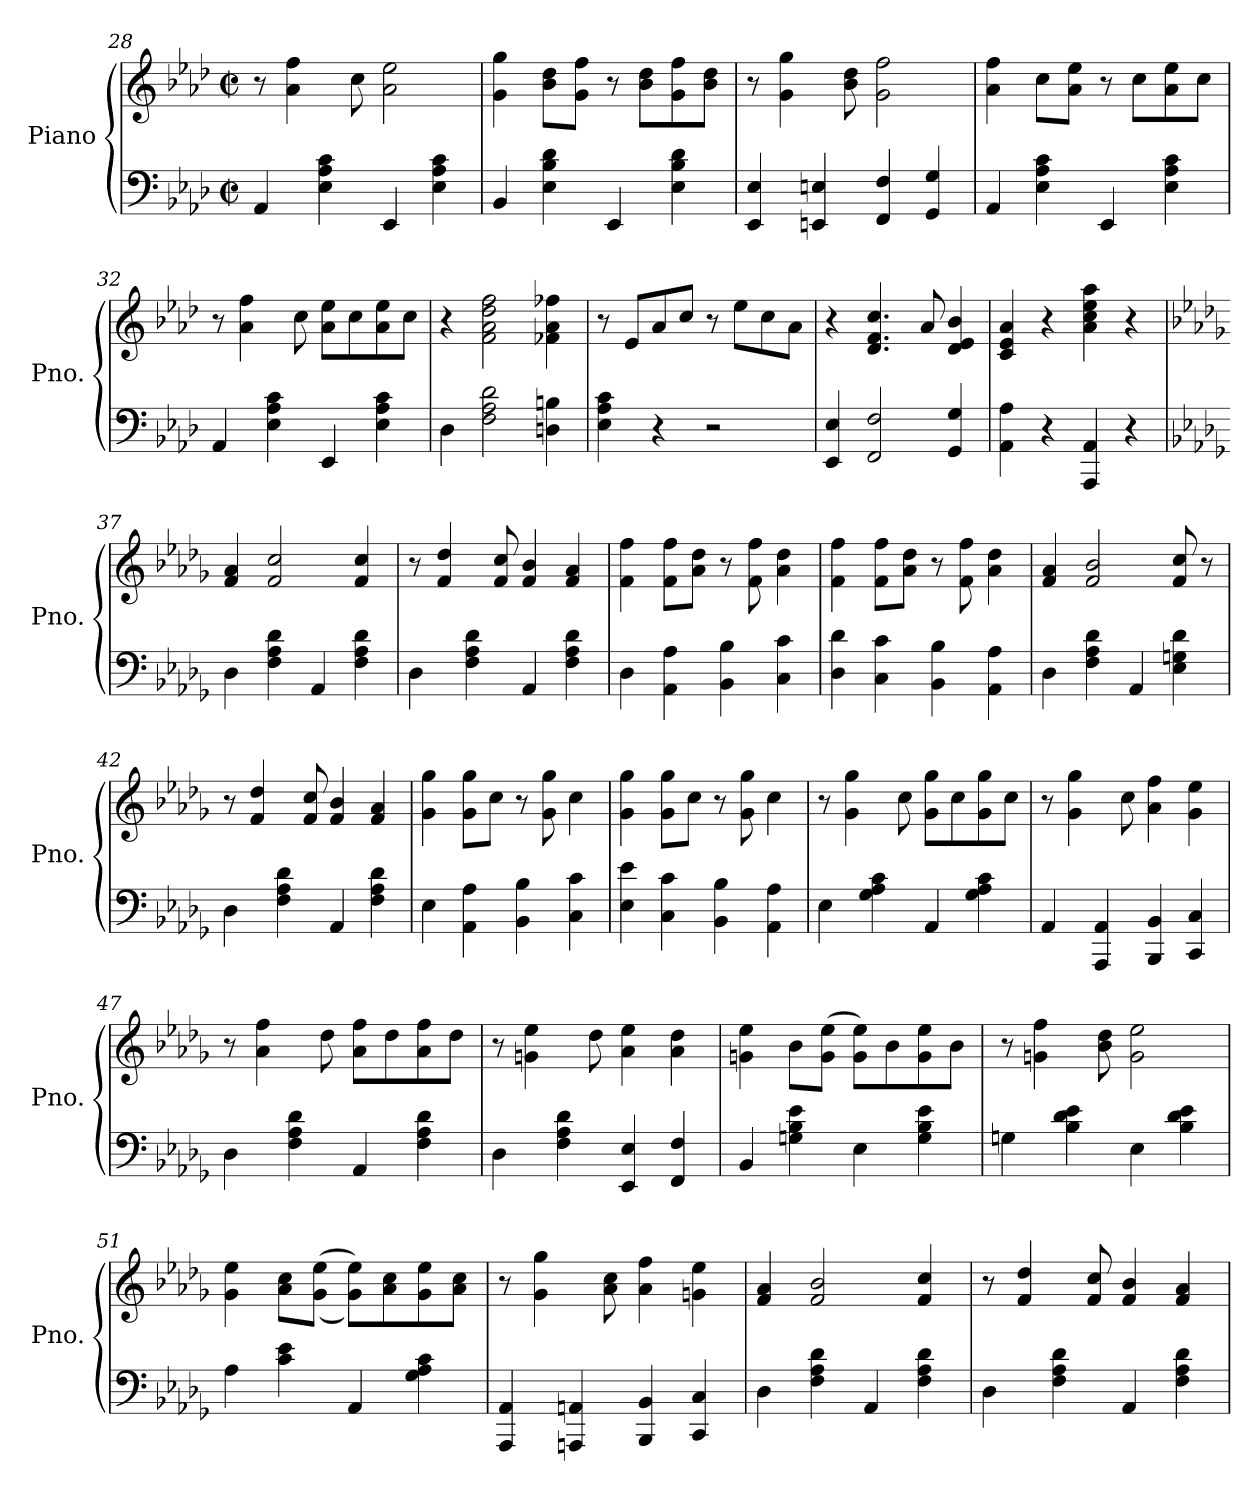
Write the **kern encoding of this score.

**kern	**kern
*part1	*part1
*staff2	*staff1
*I"Piano	*
*I'Pno.	*
*clefF4	*clefG2
*k[b-e-a-d-]	*k[b-e-a-d-]
*M4/4	*M4/4
*met(c|)	*met(c|)
=28	=28
4AA-/	8r
.	4a-\ 4ff\
4E-\ 4A-\ 4c\	.
.	8cc\
4EE-/	2a-\ 2ee-\
4E-\ 4A-\ 4c\	.
!!LO:LB:g=z
=29	=29
4BB-/	4g\ 4gg\
4E-\ 4B-\ 4d-\	8b-\ 8dd-\L
.	8g\ 8ff\J
4EE-/	8r
.	8b-\ 8dd-\L
4E-\ 4B-\ 4d-\	8g\ 8ff\
.	8b-\ 8dd-\J
=30	=30
4EE-/ 4E-/	8r
.	4g\ 4gg\
4EEn/ 4En/	.
.	8b-\ 8dd-\
4FF/ 4F/	2g\ 2ff\
4GG/ 4G/	.
=31	=31
4AA-/	4a-\ 4ff\
4E-\ 4A-\ 4c\	8cc\L
.	8a-\ 8ee-\J
4EE-/	8r
.	8cc\L
4E-\ 4A-\ 4c\	8a-\ 8ee-\
.	8cc\J
=32	=32
4AA-/	8r
.	4a-\ 4ff\
4E-\ 4A-\ 4c\	.
.	8cc\
4EE-/	8a-\ 8ee-\L
.	8cc\
4E-\ 4A-\ 4c\	8a-\ 8ee-\
.	8cc\J
=33	=33
4D-\	4r
2F\ 2A-\ 2d-\	2f\ 2a-\ 2dd-\ 2ff\
4Dn\ 4Bn\	4f-X\ 4a-\ 4ff-X\
!!LO:LB:g=z
=34	=34
4E-\ 4A-\ 4c\	8r
.	8e-/L
4r	8a-/
.	8cc/J
2r	8r
.	8ee-\L
.	8cc\
.	8a-\J
=35	=35
4EE-/ 4E-/	4r
2FF/ 2F/	4.d-/ 4.f/ 4.cc/
.	8a-/
4GG/ 4G/	4d-/ 4e-/ 4b-/
=36	=36
4AA-\ 4A-\	4c/ 4e-/ 4a-/
4r	4r
4AAA-/ 4AA-/	4a-\ 4cc\ 4ee-\ 4aa-\
4r	4r
=37	=37
*k[b-e-a-d-g-]	*k[b-e-a-d-g-]
4D-\	4f/ 4a-/
4F\ 4A-\ 4d-\	2f/ 2cc/
4AA-/	.
4F\ 4A-\ 4d-\	4f/ 4cc/
=38	=38
4D-\	8r
.	4f/ 4dd-/
4F\ 4A-\ 4d-\	.
.	8f/ 8cc/
4AA-/	4f/ 4b-/
4F\ 4A-\ 4d-\	4f/ 4a-/
=39	=39
4D-\	4f\ 4ff\
4AA-\ 4A-\	8f\ 8ff\L
.	8a-\ 8dd-\J
4BB-\ 4B-\	8r
.	8f\ 8ff\
4C\ 4c\	4a-\ 4dd-\
!!LO:LB:g=z
=40	=40
4D-\ 4d-\	4f\ 4ff\
4C\ 4c\	8f\ 8ff\L
.	8a-\ 8dd-\J
4BB-\ 4B-\	8r
.	8f\ 8ff\
4AA-\ 4A-\	4a-\ 4dd-\
=41	=41
4D-\	4f/ 4a-/
4F\ 4A-\ 4d-\	2f/ 2b-/
4AA-/	.
4E-\ 4Gn\ 4d-\	8f/ 8cc/
.	8r
=42	=42
4D-\	8r
.	4f/ 4dd-/
4F\ 4A-\ 4d-\	.
.	8f/ 8cc/
4AA-/	4f/ 4b-/
4F\ 4A-\ 4d-\	4f/ 4a-/
=43	=43
4E-\	4g-\ 4gg-\
4AA-\ 4A-\	8g-\ 8gg-\L
.	8cc\J
4BB-\ 4B-\	8r
.	8g-\ 8gg-\
4C\ 4c\	4cc\
=44	=44
4E-\ 4e-\	4g-\ 4gg-\
4C\ 4c\	8g-\ 8gg-\L
.	8cc\J
4BB-\ 4B-\	8r
.	8g-\ 8gg-\
4AA-\ 4A-\	4cc\
!!LO:LB:g=z
=45	=45
4E-\	8r
.	4g-\ 4gg-\
4G-\ 4A-\ 4c\	.
.	8cc\
4AA-/	8g-\ 8gg-\L
.	8cc\
4G-\ 4A-\ 4c\	8g-\ 8gg-\
.	8cc\J
=46	=46
4AA-/	8r
.	4g-\ 4gg-\
4AAA-/ 4AA-/	.
.	8cc\
4BBB-/ 4BB-/	4a-\ 4ff\
4CC/ 4C/	4g-\ 4ee-\
=47	=47
4D-\	8r
.	4a-\ 4ff\
4F\ 4A-\ 4d-\	.
.	8dd-\
4AA-/	8a-\ 8ff\L
.	8dd-\
4F\ 4A-\ 4d-\	8a-\ 8ff\
.	8dd-\J
=48	=48
4D-\	8r
.	4gn\ 4ee-\
4F\ 4A-\ 4d-\	.
.	8dd-\
4EE-/ 4E-/	4a-\ 4ee-\
4FF/ 4F/	4a-\ 4dd-\
=49	=49
4BB-/	4gn\ 4ee-\
4Gn\ 4B-\ 4e-\	8b-\L
.	(>8g\ 8ee-\J
4E-\	8g\ 8ee-\L)
.	8b-\
4G\ 4B-\ 4e-\	8g\ 8ee-\
.	8b-\J
!!LO:PB:g=z
=50	=50
4Gn\	8r
.	4gn\ 4ff\
4B-\ 4d-\ 4e-\	.
.	8b-\ 8dd-\
4E-\	2g\ 2ee-\
4B-\ 4d-\ 4e-\	.
=51	=51
4A-\	4g-\ 4ee-\
4c\ 4e-\	8a-\ 8cc\L
.	(>(>8g-\ 8ee-\J
4AA-/	8g-\ 8ee-\L))
.	8a-\ 8cc\
4G-\ 4A-\ 4c\	8g-\ 8ee-\
.	8a-\ 8cc\J
=52	=52
4AAA-/ 4AA-/	8r
.	4g-\ 4gg-\
4AAAn/ 4AAn/	.
.	8a-\ 8cc\
4BBB-/ 4BB-/	4a-\ 4ff\
4CC/ 4C/	4gn\ 4ee-\
=53	=53
4D-\	4f/ 4a-/
4F\ 4A-\ 4d-\	2f/ 2b-/
4AA-/	.
4F\ 4A-\ 4d-\	4f/ 4cc/
=54	=54
4D-\	8r
.	4f/ 4dd-/
4F\ 4A-\ 4d-\	.
.	8f/ 8cc/
4AA-/	4f/ 4b-/
4F\ 4A-\ 4d-\	4f/ 4a-/
=	=
*-	*-
